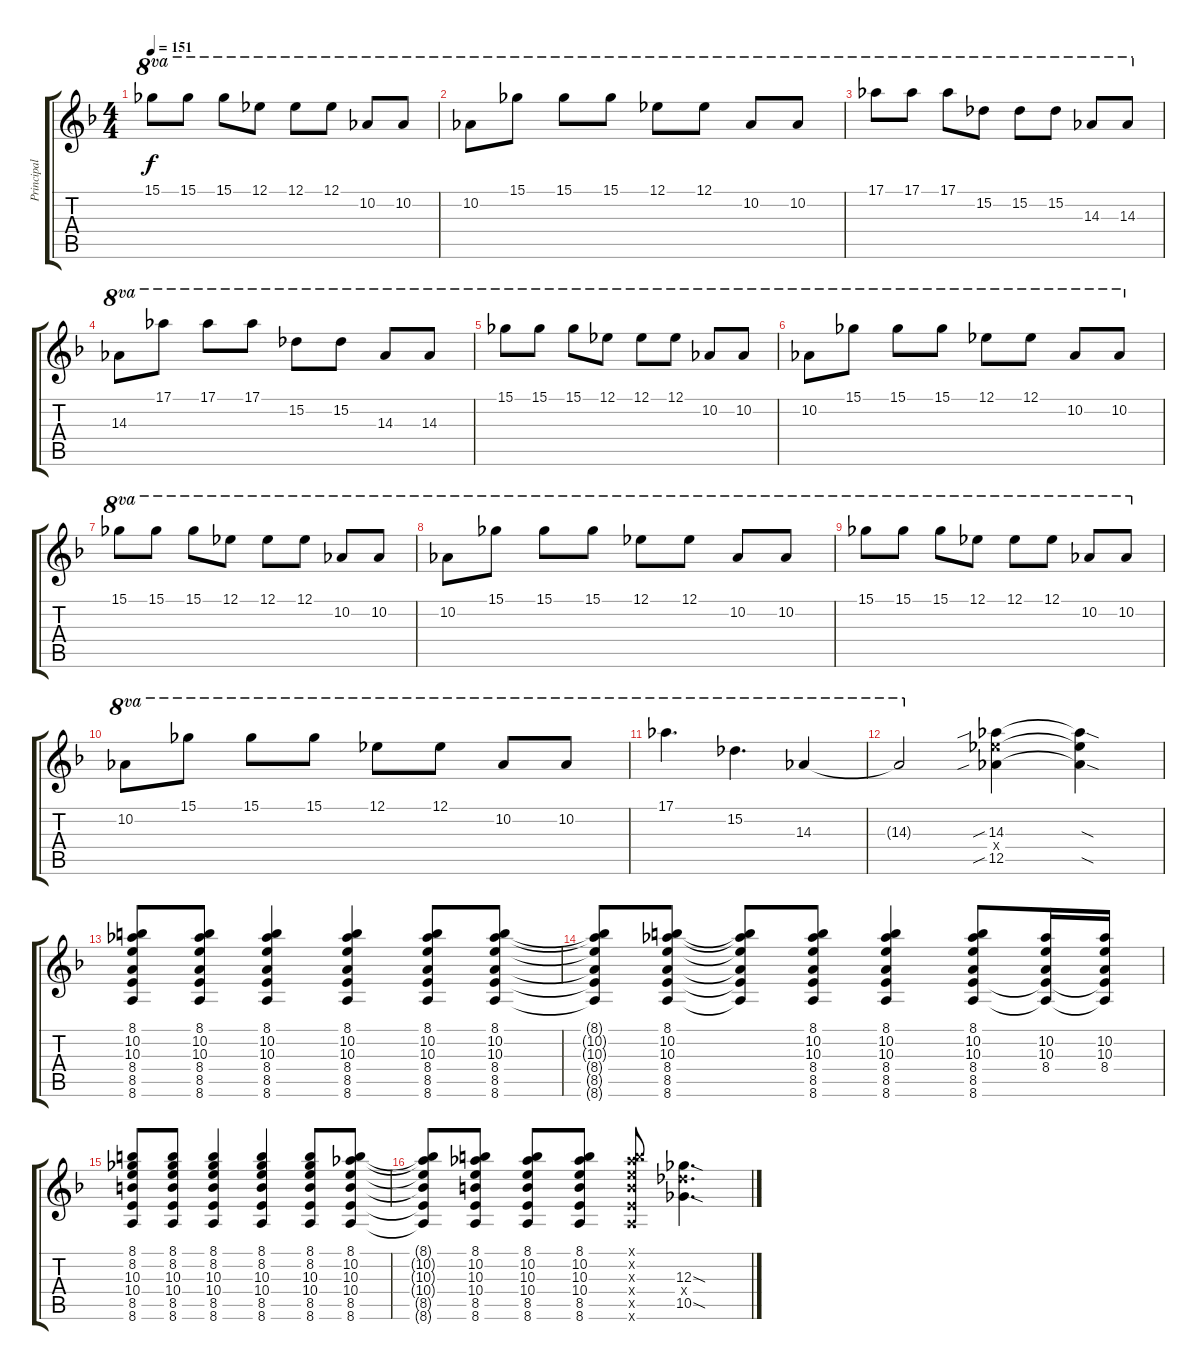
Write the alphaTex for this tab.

\track ("Principal" "Principal") {instrument distortionguitar}
\staff {score tabs}
\tuning (Eb4 Bb3 Gb3 Db3 Ab2 Db2) {hide}
\ts (4 4)
\tempo 151
\clef g2
\ks f
15.1.8{ot 8va dy f} 15.1.8{ot 8va} 15.1.8{ot 8va} 12.1.8{ot 8va} 12.1.8{ot 8va} 12.1.8{ot 8va} 10.2.8{ot 8va} 10.2.8{ot 8va} |
10.2.8{ot 8va} 15.1.8{ot 8va} 15.1.8{ot 8va} 15.1.8{ot 8va} 12.1.8{ot 8va} 12.1.8{ot 8va} 10.2.8{ot 8va} 10.2.8{ot 8va} |
17.1.8{ot 8va} 17.1.8{ot 8va} 17.1.8{ot 8va} 15.2.8{ot 8va} 15.2.8{ot 8va} 15.2.8{ot 8va} 14.3.8{ot 8va} 14.3.8{ot 8va} |
14.3.8{ot 8va} 17.1.8{ot 8va} 17.1.8{ot 8va} 17.1.8{ot 8va} 15.2.8{ot 8va} 15.2.8{ot 8va} 14.3.8{ot 8va} 14.3.8{ot 8va} |
15.1.8{ot 8va} 15.1.8{ot 8va} 15.1.8{ot 8va} 12.1.8{ot 8va} 12.1.8{ot 8va} 12.1.8{ot 8va} 10.2.8{ot 8va} 10.2.8{ot 8va} |
10.2.8{ot 8va} 15.1.8{ot 8va} 15.1.8{ot 8va} 15.1.8{ot 8va} 12.1.8{ot 8va} 12.1.8{ot 8va} 10.2.8{ot 8va} 10.2.8{ot 8va} |
15.1.8{ot 8va} 15.1.8{ot 8va} 15.1.8{ot 8va} 12.1.8{ot 8va} 12.1.8{ot 8va} 12.1.8{ot 8va} 10.2.8{ot 8va} 10.2.8{ot 8va} |
10.2.8{ot 8va} 15.1.8{ot 8va} 15.1.8{ot 8va} 15.1.8{ot 8va} 12.1.8{ot 8va} 12.1.8{ot 8va} 10.2.8{ot 8va} 10.2.8{ot 8va} |
15.1.8{ot 8va} 15.1.8{ot 8va} 15.1.8{ot 8va} 12.1.8{ot 8va} 12.1.8{ot 8va} 12.1.8{ot 8va} 10.2.8{ot 8va} 10.2.8{ot 8va} |
10.2.8{ot 8va} 15.1.8{ot 8va} 15.1.8{ot 8va} 15.1.8{ot 8va} 12.1.8{ot 8va} 12.1.8{ot 8va} 10.2.8{ot 8va} 10.2.8{ot 8va} |
17.1.4{d ot 8va} 15.2.4{d ot 8va} 14.3.4{ot 8va} |
14.3{t}.2{ot 8va} (14.3{sib} 14.4{x} 12.5{sib}).4 (14.3{sod t} 14.4{t} 12.5{sod t}).4 |
(8.1 10.2 10.3 8.4 8.5 8.6).8 (8.1 10.2 10.3 8.4 8.5 8.6).8 (8.1 10.2 10.3 8.4 8.5 8.6).4 (8.1 10.2 10.3 8.4 8.5 8.6).4 (8.1 10.2 10.3 8.4 8.5 8.6).8 (8.1 10.2 10.3 8.4 8.5 8.6).8 |
(8.1{t} 10.2{t} 10.3{t} 8.4{t} 8.5{t} 8.6{t}).8 (8.1 10.2 10.3 8.4 8.5 8.6).8 (8.1{t} 10.2{t} 10.3{t} 8.4{t} 8.5{t} 8.6{t}).8 (8.1 10.2 10.3 8.4 8.5 8.6).8 (8.1 10.2 10.3 8.4 8.5 8.6).4 (8.1 10.2 10.3 8.4 8.5 8.6).8 (10.2 10.3 8.4 8.5{t} 8.6{t}).16 (10.2 10.3 8.4 8.5{t} 8.6{t}).16 |
(8.1 8.2 10.3 10.4 8.5 8.6).8 (8.1 8.2 10.3 10.4 8.5 8.6).8 (8.1 8.2 10.3 10.4 8.5 8.6).4 (8.1 8.2 10.3 10.4 8.5 8.6).4 (8.1 8.2 10.3 10.4 8.5 8.6).8 (8.1 10.2 10.3 10.4 8.5 8.6).8 |
(8.1{t} 10.2{t} 10.3{t} 10.4{t} 8.5{t} 8.6{t}).8 (8.1 10.2 10.3 10.4 8.5 8.6).8 (8.1 10.2 10.3 10.4 8.5 8.6).8 (8.1 10.2 10.3 10.4 8.5 8.6).8 (8.1{x} 10.2{x} 10.3{x} 10.4{x} 8.5{x} 8.6{x}).8 (12.3{sod} 12.4{x} 10.5{sod}).4{d}
